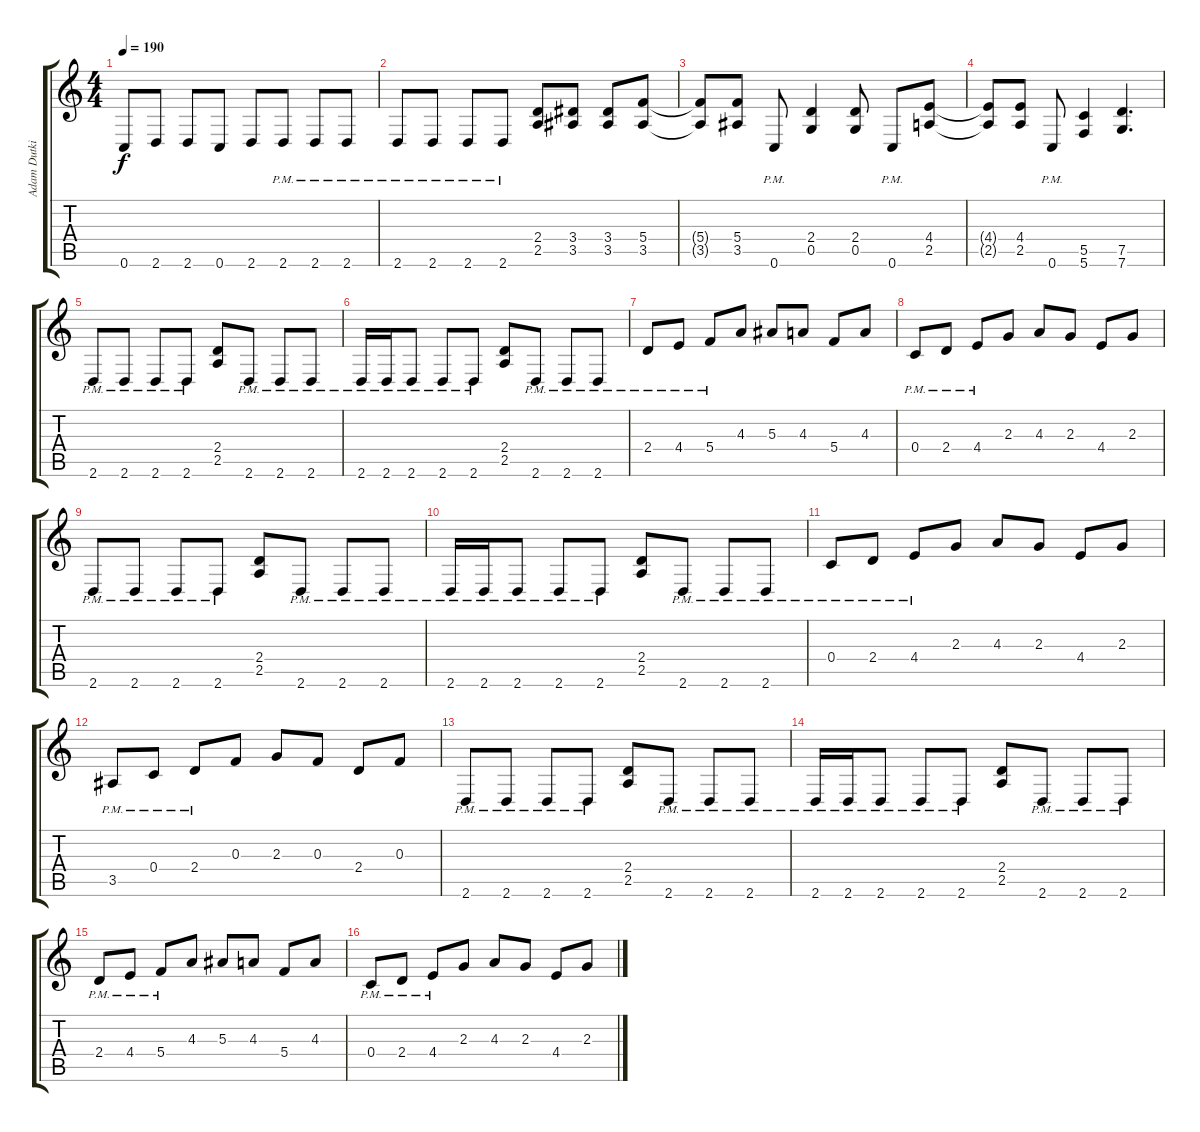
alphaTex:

\track ("Adam Dutkiewicz" "Adam Dutki") {instrument overdrivenguitar}
\staff {score tabs}
\tuning (D4 A3 F3 C3 G2 C2) {hide}
\ts (4 4)
\tempo 190
\clef g2
\ks c
0.6{t}.8{dy f} 2.6.8 2.6.8 0.6.8 2.6.8 2.6{pm}.8 2.6{pm}.8 2.6{pm}.8 |
2.6{pm}.8 2.6{pm}.8 2.6{pm}.8 2.6{pm}.8 (2.4 2.5).8 (3.4 3.5).8 (3.4 3.5).8 (5.4 3.5).8 |
(5.4{t} 3.5{t}).8 (5.4 3.5).8 0.6{pm}.8 (2.4 0.5).4 (2.4 0.5).8 0.6{pm}.8 (4.4 2.5).8 |
(4.4{t} 2.5{t}).8 (4.4 2.5).8 0.6{pm}.8 (5.5 5.6).4 (7.5 7.6).4{d} |
2.6{pm}.8 2.6{pm}.8 2.6{pm}.8 2.6{pm}.8 (2.4 2.5).8 2.6{pm}.8 2.6{pm}.8 2.6{pm}.8 |
2.6{pm}.16 2.6{pm}.16 2.6{pm}.8 2.6{pm}.8 2.6{pm}.8 (2.4 2.5).8 2.6{pm}.8 2.6{pm}.8 2.6{pm}.8 |
2.4{pm}.8 4.4{pm}.8 5.4{pm}.8 4.3.8 5.3.8 4.3.8 5.4.8 4.3.8 |
0.4{pm}.8 2.4{pm}.8 4.4{pm}.8 2.3.8 4.3.8 2.3.8 4.4.8 2.3.8 |
2.6{pm}.8 2.6{pm}.8 2.6{pm}.8 2.6{pm}.8 (2.4 2.5).8 2.6{pm}.8 2.6{pm}.8 2.6{pm}.8 |
2.6{pm}.16 2.6{pm}.16 2.6{pm}.8 2.6{pm}.8 2.6{pm}.8 (2.4 2.5).8 2.6{pm}.8 2.6{pm}.8 2.6{pm}.8 |
0.4{pm}.8 2.4{pm}.8 4.4{pm}.8 2.3.8 4.3.8 2.3.8 4.4.8 2.3.8 |
3.5{pm}.8 0.4{pm}.8 2.4{pm}.8 0.3.8 2.3.8 0.3.8 2.4.8 0.3.8 |
2.6{pm}.8 2.6{pm}.8 2.6{pm}.8 2.6{pm}.8 (2.4 2.5).8 2.6{pm}.8 2.6{pm}.8 2.6{pm}.8 |
2.6{pm}.16 2.6{pm}.16 2.6{pm}.8 2.6{pm}.8 2.6{pm}.8 (2.4 2.5).8 2.6{pm}.8 2.6{pm}.8 2.6{pm}.8 |
2.4{pm}.8 4.4{pm}.8 5.4{pm}.8 4.3.8 5.3.8 4.3.8 5.4.8 4.3.8 |
0.4{pm}.8 2.4{pm}.8 4.4{pm}.8 2.3.8 4.3.8 2.3.8 4.4.8 2.3.8
